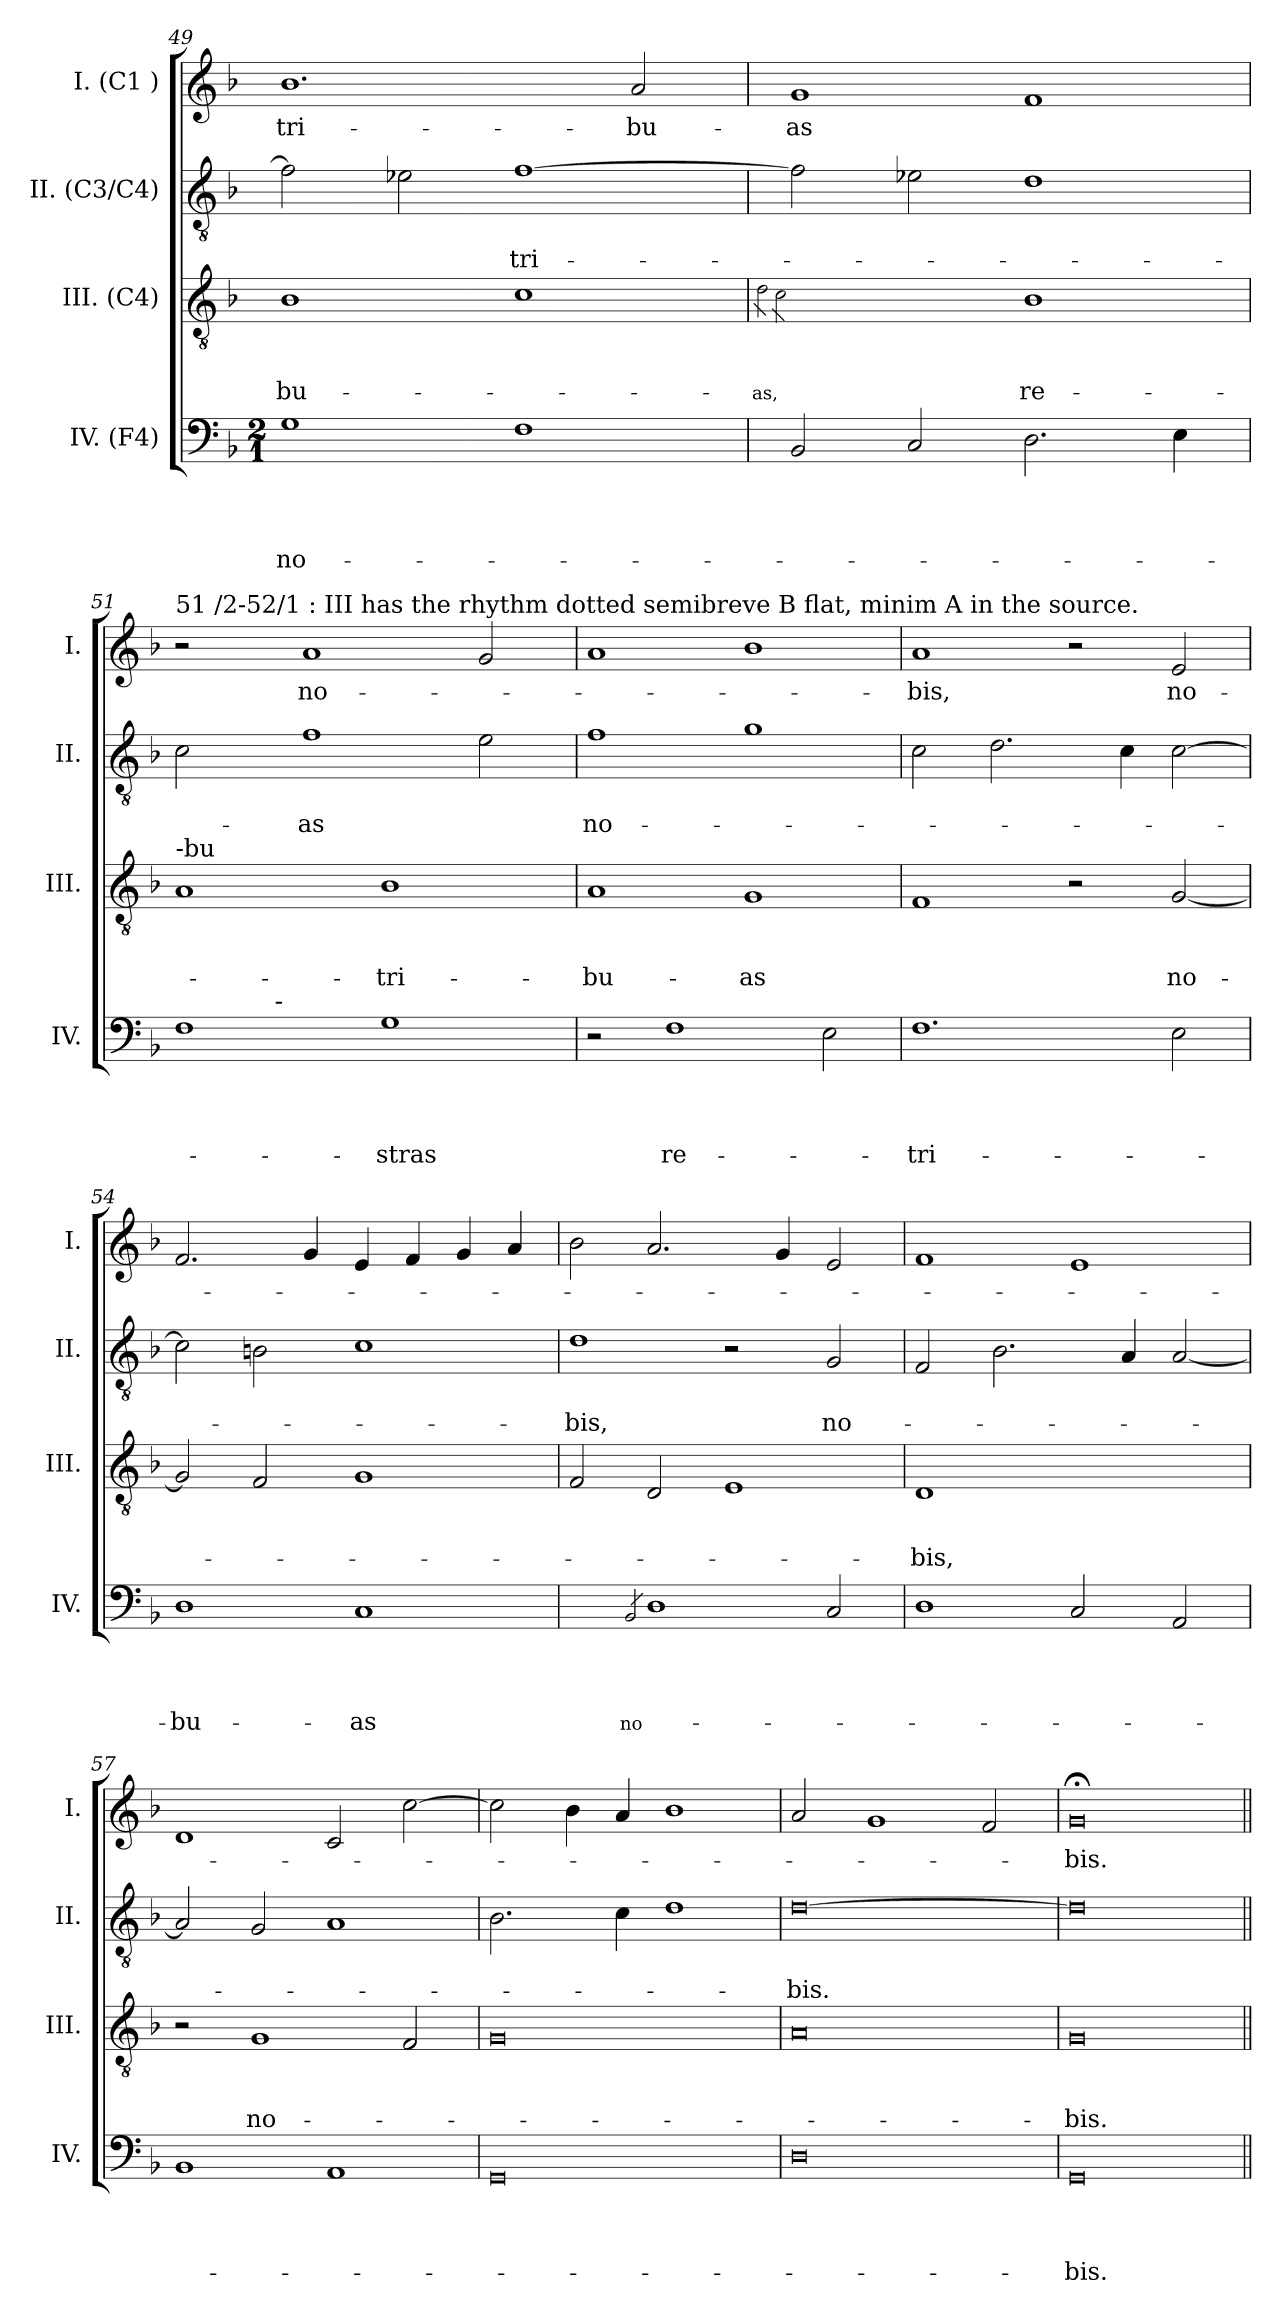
**kern	**text	**text	**text	**text	**kern	**text	**text	**text	**kern	**text	**text	**kern	**text
*part4	*part4	*part4	*part4	*part4	*part3	*part3	*part3	*part3	*part2	*part2	*part2	*part1	*part1
*staff4	*staff4	*staff4	*staff4	*staff4	*staff3	*staff3	*staff3	*staff3	*staff2	*staff2	*staff2	*staff1	*staff1
*I"IV. (F4)	*	*	*	*	*I"III. (C4)	*	*	*	*I"II. (C3/C4)	*	*	*I"I. (C1 )	*
*I'IV.	*	*	*	*	*I'III.	*	*	*	*I'II.	*	*	*I'I.	*
*clefF4	*	*	*	*	*clefGv2	*	*	*	*clefGv2	*	*	*clefG2	*
*k[b-]	*	*	*	*	*k[b-]	*	*	*	*k[b-]	*	*	*k[b-]	*
*F:	*	*	*	*	*F:	*	*	*	*F:	*	*	*F:	*
*M2/1	*	*	*	*	*	*	*	*	*	*	*	*	*
=49	=49	=49	=49	=49	=49	=49	=49	=49	=49	=49	=49	=49	=49
!	!	!	!	!LO:LY:b	!	!	!	!LO:LY:b	!	!	!	!	!LO:LY:b
1G	.	.	.	no-	1B-	.	.	-bu-	2f\]	.	.	1.b-	-tri-
.	.	.	.	.	.	.	.	.	2e-\	.	.	.	.
!	!	!	!	!	!	!	!	!	!	!	!LO:LY:b	!	!
1F	.	.	.	.	1c	.	.	.	[>1f	.	-tri-	.	.
!	!	!	!	!	!	!	!	!	!	!	!	!	!LO:LY:b
.	.	.	.	.	.	.	.	.	.	.	.	2a/	-bu-
=50	=50	=50	=50	=50	=50	=50	=50	=50	=50	=50	=50	=50	=50
!	!	!	!	!	!	!	!	!LO:LY:b	!	!	!	!	!
.	.	.	.	.	2qd\	.	.	-as,	.	.	.	.	.
.	.	.	.	.	2qc\	.	.	.	.	.	.	.	.
!	!	!	!	!	!	!	!	!	!	!	!	!	!LO:LY:b
2BB-/	.	.	.	.	1ryy	.	.	.	2f\]	.	.	1g	-as
2C/	.	.	.	.	.	.	.	.	2e-\	.	.	.	.
!	!	!	!	!	!	!	!	!LO:LY:b	!	!	!	!	!
2.D\	.	.	.	.	1B-	.	.	re-	1d	.	.	1f	.
4E\	.	.	.	.	.	.	.	.	.	.	.	.	.
!!LO:LB:g=z
=51	=51	=51	=51	=51	=51	=51	=51	=51	=51	=51	=51	=51	=51
!	!	!	!	!	!	!	!	!	!	!	!	!LO:TX:a:t=51 /2-52/1 &colon; III has the rhythm dotted semibreve B flat, minim A in the source.	!
!	!	!	!	!	!LO:TX:a:t=-bu	!	!	!	!	!	!	!	!
*^	*	*	*	*	*	*	*	*	*	*	*	*	*
1F	4ryy	.	.	.	.	1A	.	.	.	2c\	.	.	2r	.
.	8ryy	.	.	.	.	.	.	.	.	.	.	.	.	.
.	32ryy	.	.	.	.	.	.	.	.	.	.	.	.	.
!	!LO:TX:a:t=-	!	!	!	!	!	!	!	!	!	!	!	!	!
.	1ryy	.	.	.	.	.	.	.	.	.	.	.	.	.
!	!	!	!	!	!	!	!	!	!	!	!	!LO:LY:b	!	!LO:LY:b
.	.	.	.	.	.	.	.	.	.	1f	.	-as	1a	no-
!	!	!	!	!	!LO:LY:b	!	!	!	!LO:LY:b	!	!	!	!	!
1G	.	.	.	.	-stras	1B-	.	.	-tri-	.	.	.	.	.
.	2ryy	.	.	.	.	.	.	.	.	.	.	.	.	.
.	.	.	.	.	.	.	.	.	.	2e\	.	.	2g/	.
.	16.ryy	.	.	.	.	.	.	.	.	.	.	.	.	.
=52	=52	=52	=52	=52	=52	=52	=52	=52	=52	=52	=52	=52	=52	=52
!	!	!	!	!	!	!	!	!	!LO:LY:b	!	!	!LO:LY:b	!	!
*v	*v	*	*	*	*	*	*	*	*	*	*	*	*	*
2r	.	.	.	.	1A	.	.	-bu-	1f	.	no-	1a	.
!	!	!	!	!LO:LY:b	!	!	!	!	!	!	!	!	!
1F	.	.	.	re-	.	.	.	.	.	.	.	.	.
!	!	!	!	!	!	!	!	!LO:LY:b	!	!	!	!	!
.	.	.	.	.	1G	.	.	-as	1g	.	.	1b-	.
2E\	.	.	.	.	.	.	.	.	.	.	.	.	.
=53	=53	=53	=53	=53	=53	=53	=53	=53	=53	=53	=53	=53	=53
!	!	!	!	!LO:LY:b	!	!	!	!	!	!	!	!	!LO:LY:b
1.F	.	.	.	-tri-	1F	.	.	.	2c\	.	.	1a	-bis,
.	.	.	.	.	.	.	.	.	2.d\	.	.	.	.
.	.	.	.	.	2r	.	.	.	.	.	.	2r	.
.	.	.	.	.	.	.	.	.	4c\	.	.	.	.
!	!	!	!	!	!	!	!	!LO:LY:b	!	!	!	!	!LO:LY:b
2E\	.	.	.	.	[<2G/	.	.	no-	[>2c\	.	.	2e/	no-
=54	=54	=54	=54	=54	=54	=54	=54	=54	=54	=54	=54	=54	=54
!	!	!	!	!LO:LY:b	!	!	!	!	!	!	!	!	!
1D	.	.	.	-bu-	2G/]	.	.	.	2c\]	.	.	2.f/	.
.	.	.	.	.	2F/	.	.	.	2B\	.	.	.	.
.	.	.	.	.	.	.	.	.	.	.	.	4g/	.
!	!	!	!	!LO:LY:b	!	!	!	!	!	!	!	!	!
1C	.	.	.	-as	1G	.	.	.	1c	.	.	4e/	.
.	.	.	.	.	.	.	.	.	.	.	.	4f/	.
.	.	.	.	.	.	.	.	.	.	.	.	4g/	.
.	.	.	.	.	.	.	.	.	.	.	.	4a/	.
!!LO:PB:g=z
=55	=55	=55	=55	=55	=55	=55	=55	=55	=55	=55	=55	=55	=55
!	!	!	!	!	!	!	!	!	!	!	!LO:LY:b	!	!
2ryy	.	.	.	.	2F/	.	.	.	1d	.	-bis,	2b-\	.
!	!	!	!	!LO:LY:b	!	!	!	!	!	!	!	!	!
2qBB-/	.	.	.	no-	.	.	.	.	.	.	.	.	.
1D	.	.	.	.	2D/	.	.	.	.	.	.	2.a/	.
.	.	.	.	.	1E	.	.	.	2r	.	.	.	.
.	.	.	.	.	.	.	.	.	.	.	.	4g/	.
!	!	!	!	!	!	!	!	!	!	!	!LO:LY:b	!	!
2C/	.	.	.	.	.	.	.	.	2G/	.	no-	2e/	.
=56	=56	=56	=56	=56	=56	=56	=56	=56	=56	=56	=56	=56	=56
*	*	*	*	*	*^	*	*	*	*	*	*	*	*
!	!	!	!	!	!	!LO:N:vis=1	!	!	!LO:LY:b	!	!	!	!	!
1D	.	.	.	.	1D	0rC	.	.	-bis,	2F/	.	.	1f	.
.	.	.	.	.	.	.	.	.	.	2.B-\	.	.	.	.
2C/	.	.	.	.	1ryy	.	.	.	.	.	.	.	1e	.
.	.	.	.	.	.	.	.	.	.	4A/	.	.	.	.
2AA/	.	.	.	.	.	.	.	.	.	[<2A/	.	.	.	.
*	*	*	*	*	*v	*v	*	*	*	*	*	*	*	*
=57	=57	=57	=57	=57	=57	=57	=57	=57	=57	=57	=57	=57	=57
1BB-	.	.	.	.	2r	.	.	.	2A/]	.	.	1d	.
!	!	!	!	!	!	!	!	!LO:LY:b	!	!	!	!	!
.	.	.	.	.	1G	.	.	no-	2G/	.	.	.	.
1AA	.	.	.	.	.	.	.	.	1A	.	.	2c/	.
.	.	.	.	.	2F/	.	.	.	.	.	.	[>2cc\	.
=58	=58	=58	=58	=58	=58	=58	=58	=58	=58	=58	=58	=58	=58
0GG	.	.	.	.	0G	.	.	.	2.B-\	.	.	2cc\]	.
.	.	.	.	.	.	.	.	.	.	.	.	4b-\	.
.	.	.	.	.	.	.	.	.	4c\	.	.	4a/	.
.	.	.	.	.	.	.	.	.	1d	.	.	1b-	.
=59	=59	=59	=59	=59	=59	=59	=59	=59	=59	=59	=59	=59	=59
!	!	!	!	!	!	!	!	!	!	!	!LO:LY:b	!	!
0D	.	.	.	.	0A	.	.	.	[<0d	.	-bis.	2a/	.
.	.	.	.	.	.	.	.	.	.	.	.	1g	.
.	.	.	.	.	.	.	.	.	.	.	.	2f/	.
!!LO:LB:g=z
=60	=60	=60	=60	=60	=60	=60	=60	=60	=60	=60	=60	=60	=60
!	!	!	!	!LO:LY:b	!	!	!	!LO:LY:b	!	!	!	!	!LO:LY:b
0GG	.	.	.	-bis.	0G	.	.	-bis.	0d]	.	.	0g;	-bis.
=||	=||	=||	=||	=||	=||	=||	=||	=||	=||	=||	=||	=||	=||
*-	*-	*-	*-	*-	*-	*-	*-	*-	*-	*-	*-	*-	*-
